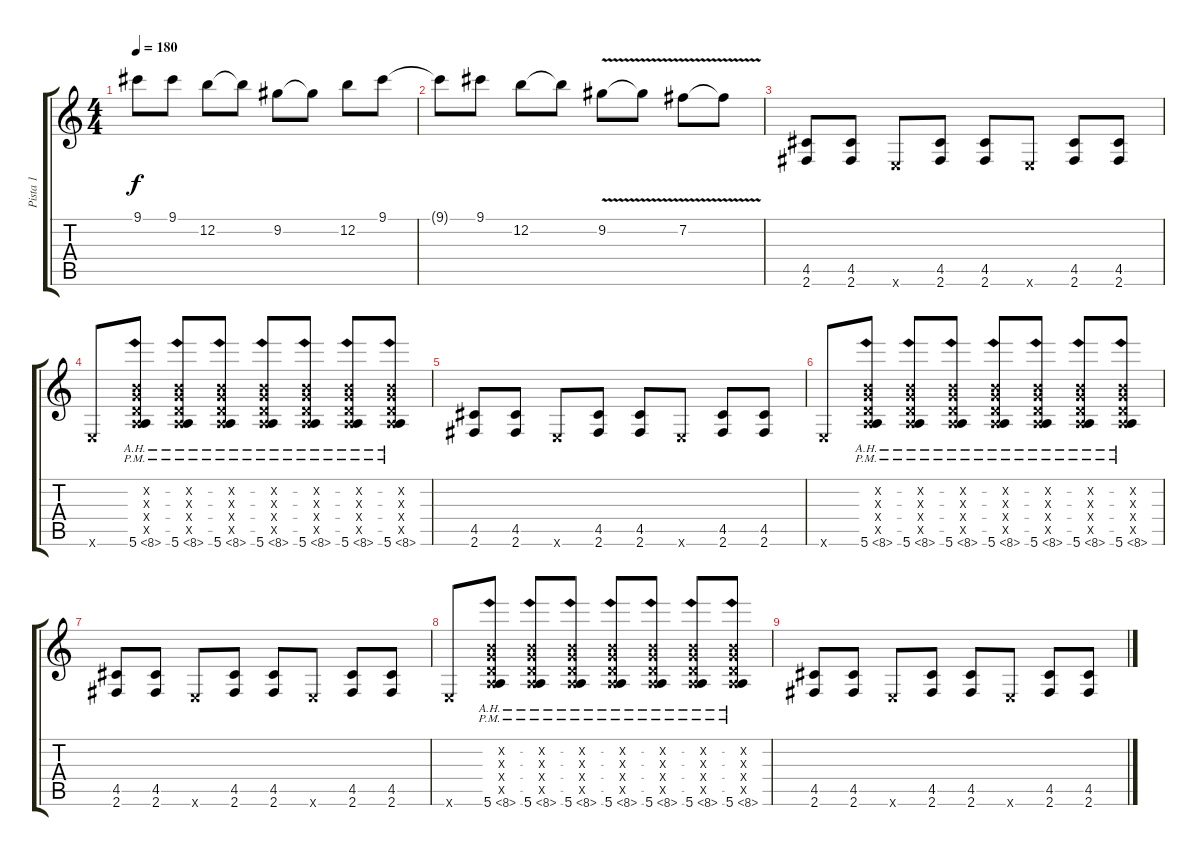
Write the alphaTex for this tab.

\track ("Pista 1" "Pista 1") {instrument distortionguitar}
\staff {score tabs}
\tuning (E4 B3 G3 D3 A2 E2) {hide}
\ts (4 4)
\tempo 180
\clef g2
\ks c
9.1{t}.8{dy f} 9.1.8 12.2.8 12.2{t}.8 9.2.8 9.2{t}.8 12.2.8 9.1.8 |
9.1{t}.8 9.1.8 12.2.8 12.2{t}.8 9.2{v}.8 9.2{t}.8 7.2{v}.8 7.2{t}.8 |
(4.5 2.6).8 (4.5 2.6).8 0.6{x}.8 (4.5 2.6).8 (4.5 2.6).8 0.6{x}.8 (4.5 2.6).8 (4.5 2.6).8 |
0.6{x}.8{balance 0} (0.2{x} 0.3{x} 0.4{x} 0.5{x} 5.6{ah 3 pm}).8 (0.2{x} 0.3{x} 0.4{x} 0.5{x} 5.6{ah 3 pm}).8 (0.2{x} 0.3{x} 0.4{x} 0.5{x} 5.6{ah 3 pm}).8 (0.2{x} 0.3{x} 0.4{x} 0.5{x} 5.6{ah 3 pm}).8 (0.2{x} 0.3{x} 0.4{x} 0.5{x} 5.6{ah 3 pm}).8 (0.2{x} 0.3{x} 0.4{x} 0.5{x} 5.6{ah 3 pm}).8 (0.2{x} 0.3{x} 0.4{x} 0.5{x} 5.6{ah 3 pm}).8 |
(4.5 2.6).8 (4.5 2.6).8 0.6{x}.8 (4.5 2.6).8 (4.5 2.6).8 0.6{x}.8 (4.5 2.6).8 (4.5 2.6).8 |
0.6{x}.8{balance 0} (0.2{x} 0.3{x} 0.4{x} 0.5{x} 5.6{ah 3 pm}).8 (0.2{x} 0.3{x} 0.4{x} 0.5{x} 5.6{ah 3 pm}).8 (0.2{x} 0.3{x} 0.4{x} 0.5{x} 5.6{ah 3 pm}).8 (0.2{x} 0.3{x} 0.4{x} 0.5{x} 5.6{ah 3 pm}).8 (0.2{x} 0.3{x} 0.4{x} 0.5{x} 5.6{ah 3 pm}).8 (0.2{x} 0.3{x} 0.4{x} 0.5{x} 5.6{ah 3 pm}).8 (0.2{x} 0.3{x} 0.4{x} 0.5{x} 5.6{ah 3 pm}).8 |
(4.5 2.6).8 (4.5 2.6).8 0.6{x}.8 (4.5 2.6).8 (4.5 2.6).8 0.6{x}.8 (4.5 2.6).8 (4.5 2.6).8 |
0.6{x}.8{balance 0} (0.2{x} 0.3{x} 0.4{x} 0.5{x} 5.6{ah 3 pm}).8 (0.2{x} 0.3{x} 0.4{x} 0.5{x} 5.6{ah 3 pm}).8 (0.2{x} 0.3{x} 0.4{x} 0.5{x} 5.6{ah 3 pm}).8 (0.2{x} 0.3{x} 0.4{x} 0.5{x} 5.6{ah 3 pm}).8 (0.2{x} 0.3{x} 0.4{x} 0.5{x} 5.6{ah 3 pm}).8 (0.2{x} 0.3{x} 0.4{x} 0.5{x} 5.6{ah 3 pm}).8 (0.2{x} 0.3{x} 0.4{x} 0.5{x} 5.6{ah 3 pm}).8 |
(4.5 2.6).8 (4.5 2.6).8 0.6{x}.8 (4.5 2.6).8 (4.5 2.6).8 0.6{x}.8 (4.5 2.6).8 (4.5 2.6).8
